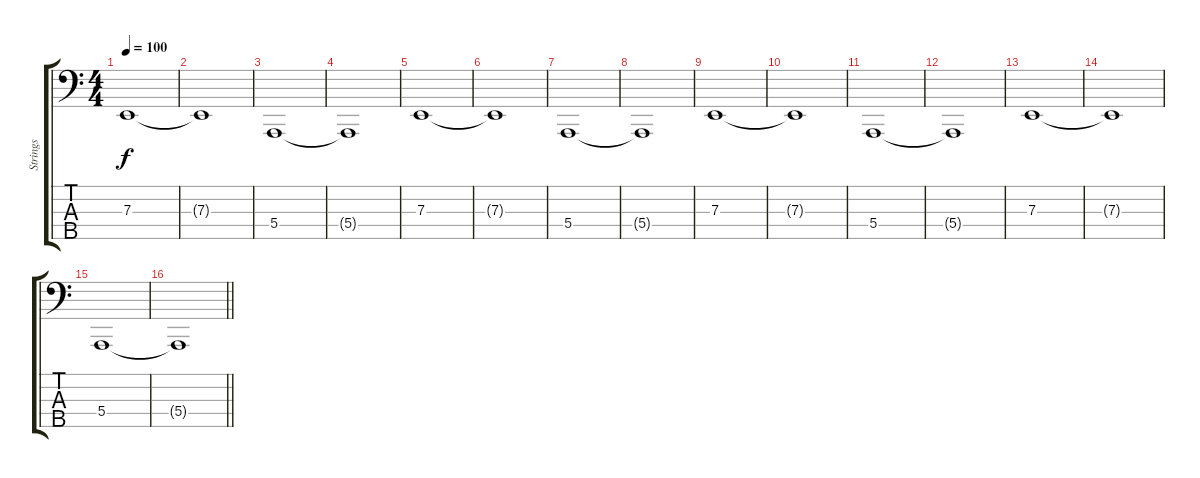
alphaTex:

\track ("Strings" "Strings") {instrument stringensemble1}
\staff {score tabs}
\tuning (G2 D2 A1 E1 B0) {hide}
\ts (4 4)
\tempo 100
\clef f4
\ks c
7.3.1{dy f} |
7.3{t}.1 |
5.4.1 |
5.4{t}.1 |
7.3.1 |
7.3{t}.1 |
5.4.1 |
5.4{t}.1 |
7.3.1 |
7.3{t}.1 |
5.4.1 |
5.4{t}.1 |
7.3.1 |
7.3{t}.1 |
5.4.1 |
\barLineRight lightlight
5.4{t}.1
